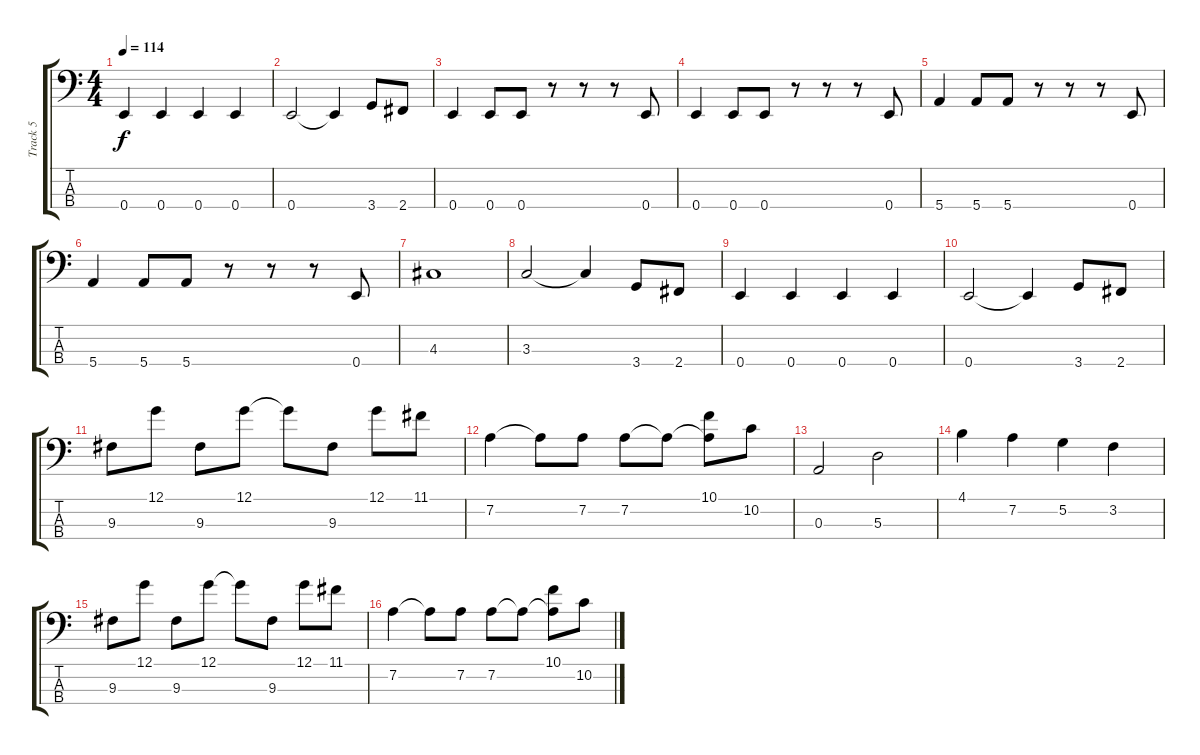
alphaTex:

\track ("Track 5" "Track 5") {instrument acousticguitarnylon}
\staff {score tabs}
\tuning (G2 D2 A1 E1) {hide}
\ts (4 4)
\tempo 114
\clef f4
\ks c
0.4.4{dy f} 0.4.4 0.4.4 0.4.4 |
0.4.2 0.4{t}.4 3.4.8 2.4.8 |
0.4.4 0.4.8 0.4.8 r.8 r.8 r.8 0.4.8 |
0.4.4 0.4.8 0.4.8 r.8 r.8 r.8 0.4.8 |
5.4.4 5.4.8 5.4.8 r.8 r.8 r.8 0.4.8 |
5.4.4 5.4.8 5.4.8 r.8 r.8 r.8 0.4.8 |
4.3.1 |
3.3.2 3.3{t}.4 3.4.8 2.4.8 |
0.4.4 0.4.4 0.4.4 0.4.4 |
0.4.2 0.4{t}.4 3.4.8 2.4.8 |
9.3.8 12.1.8 9.3.8 12.1.8 12.1{t}.8 9.3.8 12.1.8 11.1.8 |
7.2.4 7.2{t}.8 7.2.8 7.2.8 7.2{t}.8 (10.1 7.2{t}).8 10.2.8 |
0.3.2 5.3.2 |
4.1.4 7.2.4 5.2.4 3.2.4 |
9.3.8 12.1.8 9.3.8 12.1.8 12.1{t}.8 9.3.8 12.1.8 11.1.8 |
7.2.4 7.2{t}.8 7.2.8 7.2.8 7.2{t}.8 (10.1 7.2{t}).8 10.2.8
